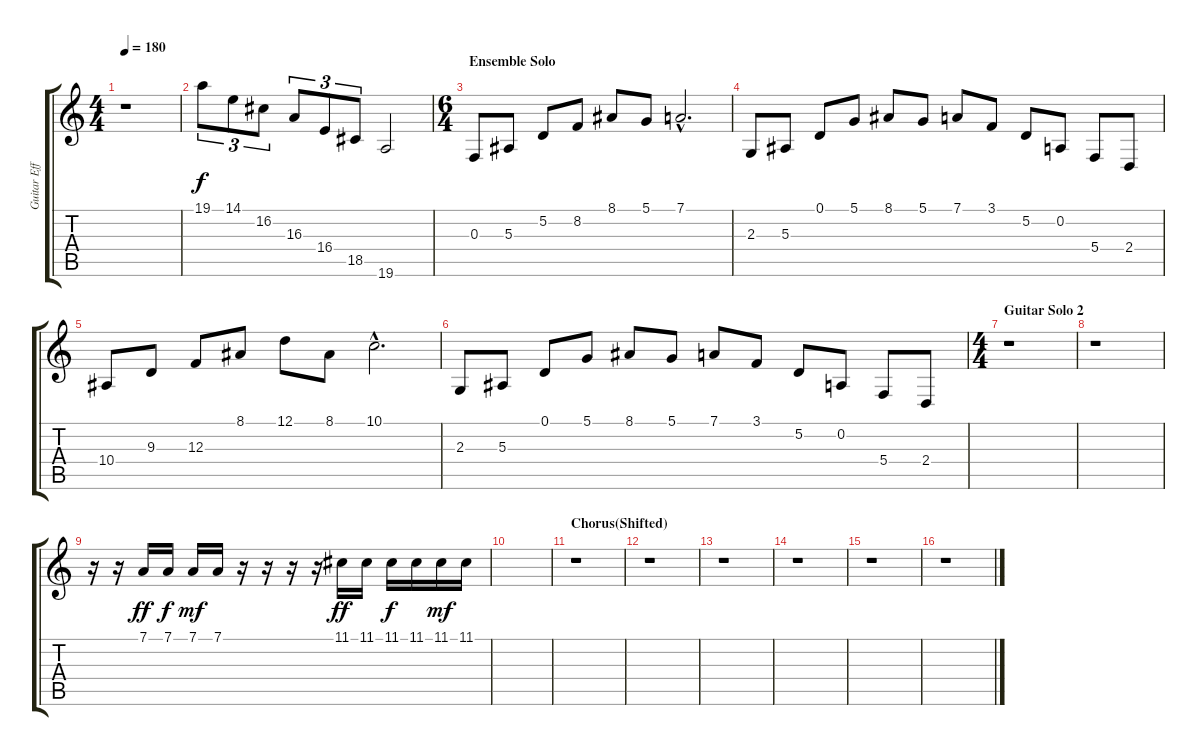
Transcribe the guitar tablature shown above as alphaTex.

\track ("Guitar Effect" "Guitar Eff") {instrument violin}
\staff {score tabs}
\tuning (D4 A3 F3 C3 G2 D2) {hide}
\ts (4 4)
\tempo 180
\clef g2
\ks c
r.1{dy f} |
19.1.8{tu (3 2)} 14.1.8{tu (3 2)} 16.2.8{tu (3 2)} 16.3.8{tu (3 2)} 16.4.8{tu (3 2)} 18.5.8{tu (3 2)} 19.6.2 |
\ts (6 4)
\section ("" "Ensemble Solo")
0.3.8 5.3.8 5.2.8 8.2.8 8.1.8 5.1.8 7.1{hac}.2{d} |
2.3.8 5.3.8 0.1.8 5.1.8 8.1.8 5.1.8 7.1.8 3.1.8 5.2.8 0.2.8 5.4.8 2.4.8 |
10.4.8 9.3.8 12.3.8 8.1.8 12.1.8 8.1.8 10.1{hac}.2{d} |
2.3.8 5.3.8 0.1.8 5.1.8 8.1.8 5.1.8 7.1.8 3.1.8 5.2.8 0.2.8 5.4.8 2.4.8 |
\ts (4 4)
\section ("" "Guitar Solo 2")
r.1 |
r.1 |
r.16 r.16 7.1.16{dy ff} 7.1.16{dy f} 7.1.16{dy mf} 7.1.16 r.16 r.16 r.16 r.16 11.1.16{dy ff} 11.1.16 11.1.16{dy f} 11.1.16 11.1.16{dy mf} 11.1.16 |
|
\section ("" "Chorus(Shifted)")
r.1 |
r.1 |
r.1 |
r.1 |
r.1 |
r.1
